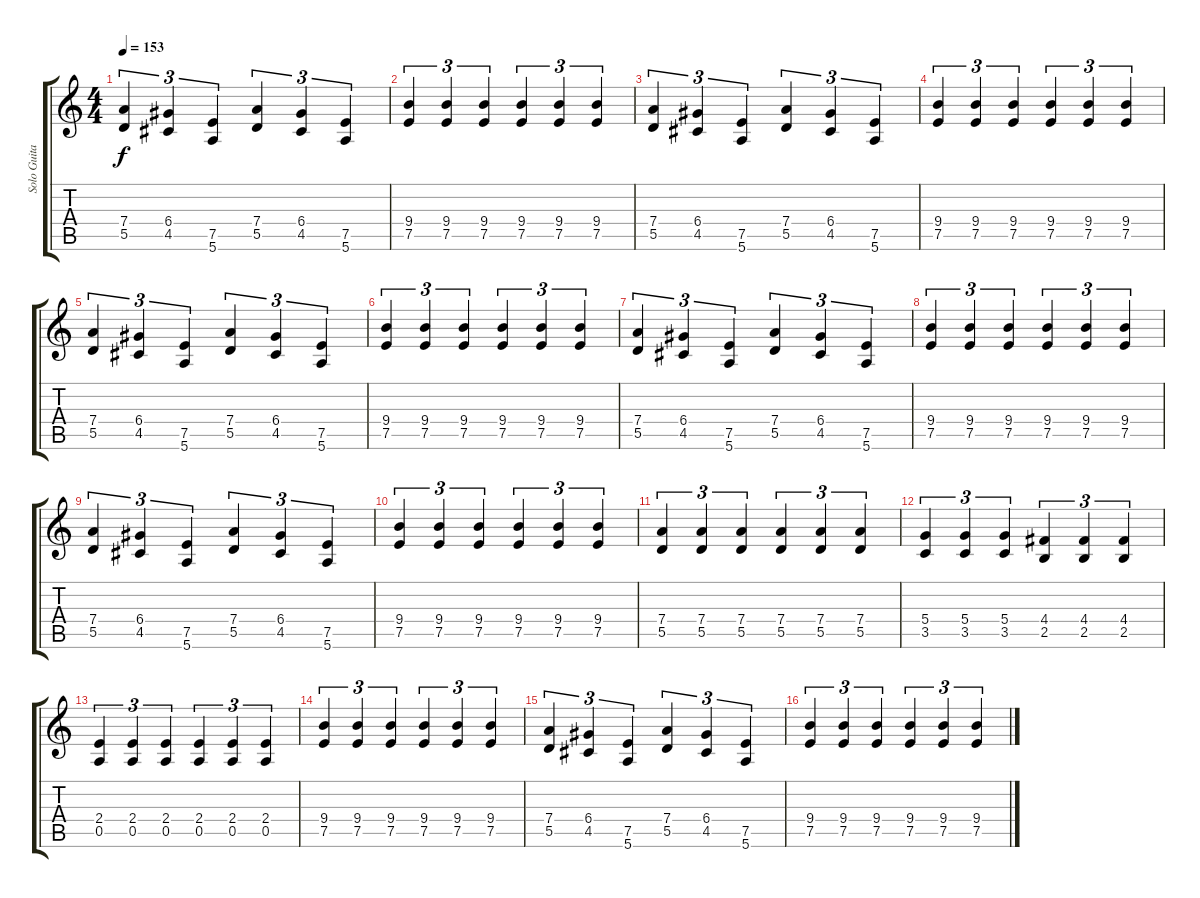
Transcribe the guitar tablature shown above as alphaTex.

\track ("Solo Guitar" "Solo Guita") {instrument overdrivenguitar}
\staff {score tabs}
\tuning (E4 B3 G3 D3 A2 E2) {hide}
\ts (4 4)
\tempo 153
\clef g2
\ks c
(7.4 5.5).4{tu (3 2) dy f} (6.4 4.5).4{tu (3 2)} (7.5 5.6).4{tu (3 2)} (7.4 5.5).4{tu (3 2)} (6.4 4.5).4{tu (3 2)} (7.5 5.6).4{tu (3 2)} |
(9.4 7.5).4{tu (3 2)} (9.4 7.5).4{tu (3 2)} (9.4 7.5).4{tu (3 2)} (9.4 7.5).4{tu (3 2)} (9.4 7.5).4{tu (3 2)} (9.4 7.5).4{tu (3 2)} |
(7.4 5.5).4{tu (3 2)} (6.4 4.5).4{tu (3 2)} (7.5 5.6).4{tu (3 2)} (7.4 5.5).4{tu (3 2)} (6.4 4.5).4{tu (3 2)} (7.5 5.6).4{tu (3 2)} |
(9.4 7.5).4{tu (3 2)} (9.4 7.5).4{tu (3 2)} (9.4 7.5).4{tu (3 2)} (9.4 7.5).4{tu (3 2)} (9.4 7.5).4{tu (3 2)} (9.4 7.5).4{tu (3 2)} |
(7.4 5.5).4{tu (3 2)} (6.4 4.5).4{tu (3 2)} (7.5 5.6).4{tu (3 2)} (7.4 5.5).4{tu (3 2)} (6.4 4.5).4{tu (3 2)} (7.5 5.6).4{tu (3 2)} |
(9.4 7.5).4{tu (3 2)} (9.4 7.5).4{tu (3 2)} (9.4 7.5).4{tu (3 2)} (9.4 7.5).4{tu (3 2)} (9.4 7.5).4{tu (3 2)} (9.4 7.5).4{tu (3 2)} |
(7.4 5.5).4{tu (3 2)} (6.4 4.5).4{tu (3 2)} (7.5 5.6).4{tu (3 2)} (7.4 5.5).4{tu (3 2)} (6.4 4.5).4{tu (3 2)} (7.5 5.6).4{tu (3 2)} |
(9.4 7.5).4{tu (3 2)} (9.4 7.5).4{tu (3 2)} (9.4 7.5).4{tu (3 2)} (9.4 7.5).4{tu (3 2)} (9.4 7.5).4{tu (3 2)} (9.4 7.5).4{tu (3 2)} |
(7.4 5.5).4{tu (3 2)} (6.4 4.5).4{tu (3 2)} (7.5 5.6).4{tu (3 2)} (7.4 5.5).4{tu (3 2)} (6.4 4.5).4{tu (3 2)} (7.5 5.6).4{tu (3 2)} |
(9.4 7.5).4{tu (3 2)} (9.4 7.5).4{tu (3 2)} (9.4 7.5).4{tu (3 2)} (9.4 7.5).4{tu (3 2)} (9.4 7.5).4{tu (3 2)} (9.4 7.5).4{tu (3 2)} |
(7.4 5.5).4{tu (3 2)} (7.4 5.5).4{tu (3 2)} (7.4 5.5).4{tu (3 2)} (7.4 5.5).4{tu (3 2)} (7.4 5.5).4{tu (3 2)} (7.4 5.5).4{tu (3 2)} |
(5.4 3.5).4{tu (3 2)} (5.4 3.5).4{tu (3 2)} (5.4 3.5).4{tu (3 2)} (4.4 2.5).4{tu (3 2)} (4.4 2.5).4{tu (3 2)} (4.4 2.5).4{tu (3 2)} |
(2.4 0.5).4{tu (3 2)} (2.4 0.5).4{tu (3 2)} (2.4 0.5).4{tu (3 2)} (2.4 0.5).4{tu (3 2)} (2.4 0.5).4{tu (3 2)} (2.4 0.5).4{tu (3 2)} |
(9.4 7.5).4{tu (3 2)} (9.4 7.5).4{tu (3 2)} (9.4 7.5).4{tu (3 2)} (9.4 7.5).4{tu (3 2)} (9.4 7.5).4{tu (3 2)} (9.4 7.5).4{tu (3 2)} |
(7.4 5.5).4{tu (3 2)} (6.4 4.5).4{tu (3 2)} (7.5 5.6).4{tu (3 2)} (7.4 5.5).4{tu (3 2)} (6.4 4.5).4{tu (3 2)} (7.5 5.6).4{tu (3 2)} |
(9.4 7.5).4{tu (3 2)} (9.4 7.5).4{tu (3 2)} (9.4 7.5).4{tu (3 2)} (9.4 7.5).4{tu (3 2)} (9.4 7.5).4{tu (3 2)} (9.4 7.5).4{tu (3 2)}
